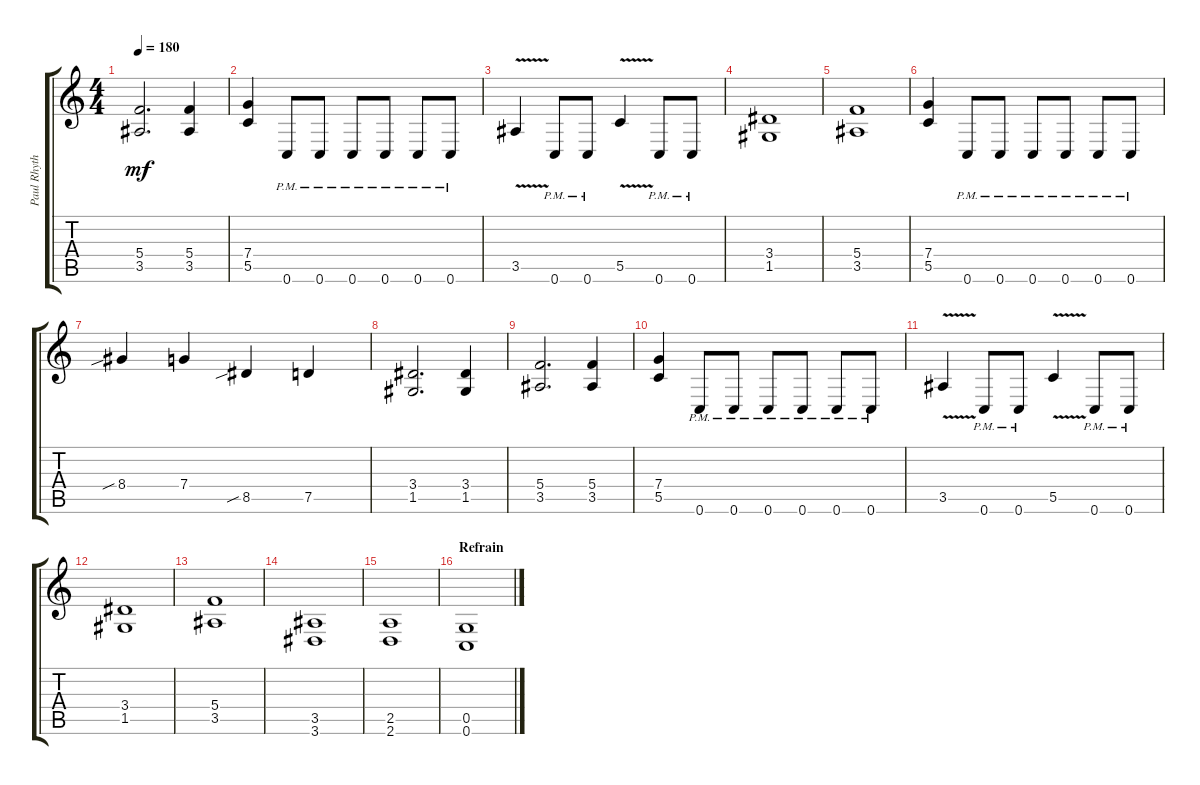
\track ("Paul Rhythm" "Paul Rhyth") {instrument distortionguitar}
\staff {score tabs}
\tuning (D4 A3 F3 C3 G2 C2) {hide}
\ts (4 4)
\tempo 180
\clef g2
\ks c
(5.4 3.5).2{d dy mf} (5.4 3.5).4 |
(7.4 5.5).4 0.6{pm}.8 0.6{pm}.8 0.6{pm}.8 0.6{pm}.8 0.6{pm}.8 0.6{pm}.8 |
3.5{v}.4 0.6{pm}.8 0.6{pm}.8 5.5{v}.4 0.6{pm}.8 0.6{pm}.8 |
(3.4 1.5).1 |
(5.4 3.5).1 |
(7.4 5.5).4 0.6{pm}.8 0.6{pm}.8 0.6{pm}.8 0.6{pm}.8 0.6{pm}.8 0.6{pm}.8 |
8.4{sib}.4 7.4.4 8.5{sib}.4 7.5.4 |
(3.4 1.5).2{d} (3.4 1.5).4 |
(5.4 3.5).2{d} (5.4 3.5).4 |
(7.4 5.5).4 0.6{pm}.8 0.6{pm}.8 0.6{pm}.8 0.6{pm}.8 0.6{pm}.8 0.6{pm}.8 |
3.5{v}.4 0.6{pm}.8 0.6{pm}.8 5.5{v}.4 0.6{pm}.8 0.6{pm}.8 |
(3.4 1.5).1 |
(5.4 3.5).1 |
(3.5 3.6).1 |
(2.5 2.6).1 |
\section ("" "Refrain")
(0.5 0.6).1
